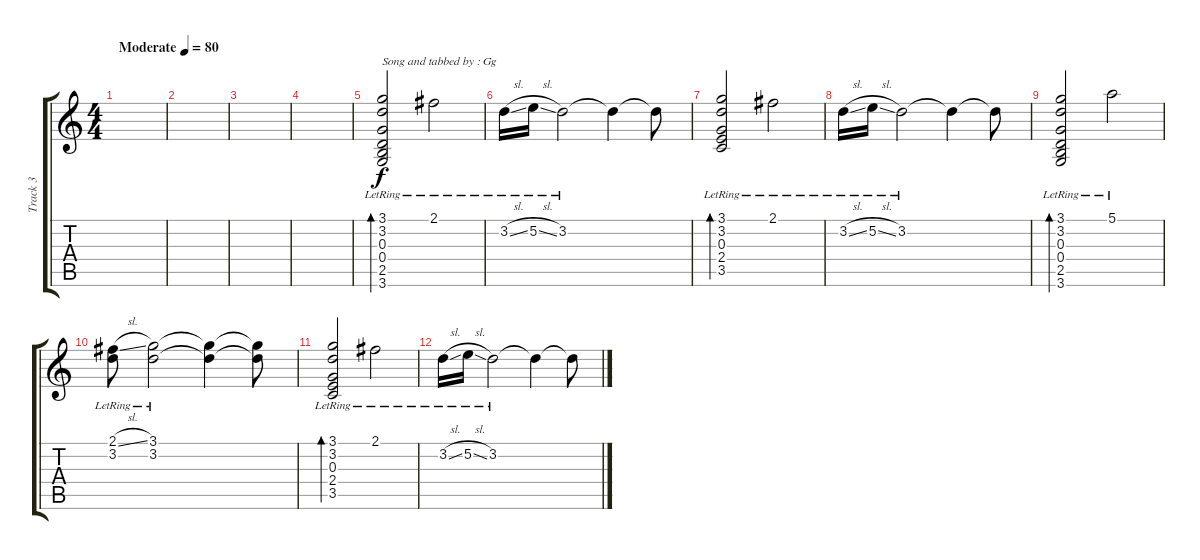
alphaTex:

\track ("Track 3" "Track 3") {instrument acousticguitarsteel}
\staff {score tabs}
\tuning (E4 B3 G3 D3 A2 E2) {hide}
\ts (4 4)
\tempo (80 "Moderate")
\clef g2
\ks c
|
|
|
|
(3.1{lr} 3.2{lr} 0.3{lr} 0.4{lr} 2.5{lr} 3.6{lr}).2{bd 120 txt "Song and tabbed by : Gg" volume 14} 2.1{lr}.2 |
3.2{sl lr}.16 5.2{sl lr}.16 3.2{lr}.2 3.2{t}.4 3.2{t}.8 |
(3.1{lr} 3.2{lr} 0.3{lr} 2.4{lr} 3.5{lr}).2{bd 120} 2.1{lr}.2 |
3.2{sl lr}.16 5.2{sl lr}.16 3.2{lr}.2 3.2{t}.4 3.2{t}.8 |
(3.1{lr} 3.2{lr} 0.3{lr} 0.4{lr} 2.5{lr} 3.6{lr}).2{bd 120} 5.1{lr}.2 |
(2.1{sl lr} 3.2{lr}).8 (3.1{lr} 3.2{lr}).2 (3.1{t} 3.2{t}).4 (3.1{t} 3.2{t}).8 |
(3.1{lr} 3.2{lr} 0.3{lr} 2.4{lr} 3.5{lr}).2{bd 120} 2.1{lr}.2 |
3.2{sl lr}.16 5.2{sl lr}.16 3.2{lr}.2 3.2{t}.4 3.2{t}.8
